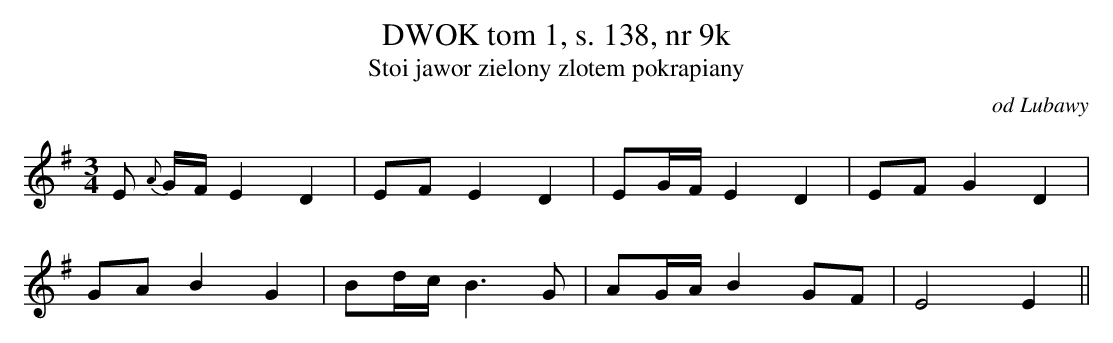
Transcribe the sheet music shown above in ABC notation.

X:1
T: DWOK tom 1, s. 138, nr 9k
T: Stoi jawor zielony zlotem pokrapiany
O: od Lubawy
M: 3/4
L: 1/16
K: G
E2 {A}GF E4D4 | E2F2E4D4 | E2GFE4D4 | E2F2G4D4 |
G2A2B4G4 | B2dcB6G2 | A2GAB4G2F2 | E8E4||
